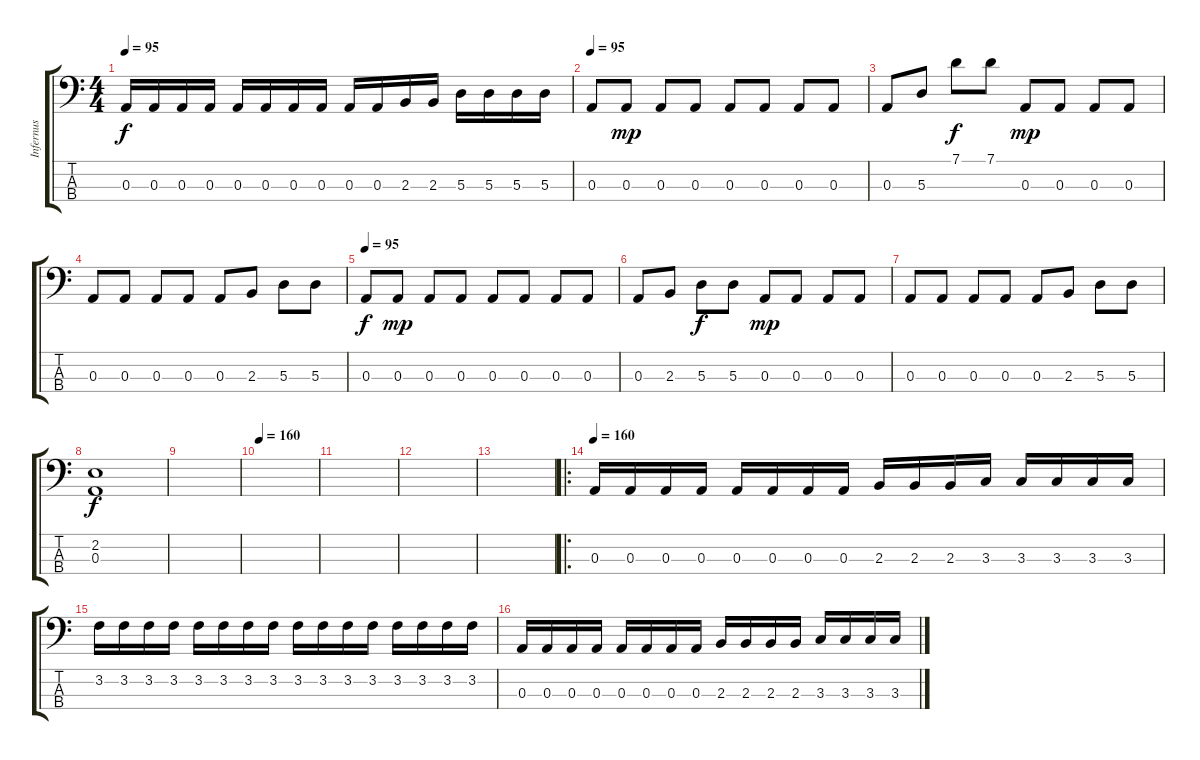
\track ("Infernus" "Infernus") {instrument electricbassfinger}
\staff {score tabs}
\tuning (G2 D2 A1 E1) {hide}
\ts (4 4)
\tempo 95
\clef f4
\ks c
0.3.16{dy f} 0.3.16 0.3.16 0.3.16 0.3.16 0.3.16 0.3.16 0.3.16 0.3.16 0.3.16 2.3.16 2.3.16 5.3.16 5.3.16 5.3.16 5.3.16 |
\tempo 95
0.3.8 0.3.8{dy mp} 0.3.8 0.3.8 0.3.8 0.3.8 0.3.8 0.3.8 |
0.3.8 5.3.8 7.1.8{dy f} 7.1.8 0.3.8{dy mp} 0.3.8 0.3.8 0.3.8 |
0.3.8 0.3.8 0.3.8 0.3.8 0.3.8 2.3.8 5.3.8 5.3.8 |
\tempo 95
0.3.8{dy f} 0.3.8{dy mp} 0.3.8 0.3.8 0.3.8 0.3.8 0.3.8 0.3.8 |
0.3.8 2.3.8 5.3.8{dy f} 5.3.8 0.3.8{dy mp} 0.3.8 0.3.8 0.3.8 |
0.3.8 0.3.8 0.3.8 0.3.8 0.3.8 2.3.8 5.3.8 5.3.8 |
(2.2 0.3).1{dy f} |
|
\tempo 160
|
|
|
|
\ro
\tempo 160
0.3.16 0.3.16 0.3.16 0.3.16 0.3.16 0.3.16 0.3.16 0.3.16 2.3.16 2.3.16 2.3.16 3.3.16 3.3.16 3.3.16 3.3.16 3.3.16 |
3.2.16 3.2.16 3.2.16 3.2.16 3.2.16 3.2.16 3.2.16 3.2.16 3.2.16 3.2.16 3.2.16 3.2.16 3.2.16 3.2.16 3.2.16 3.2.16 |
0.3.16 0.3.16 0.3.16 0.3.16 0.3.16 0.3.16 0.3.16 0.3.16 2.3.16 2.3.16 2.3.16 2.3.16 3.3.16 3.3.16 3.3.16 3.3.16
